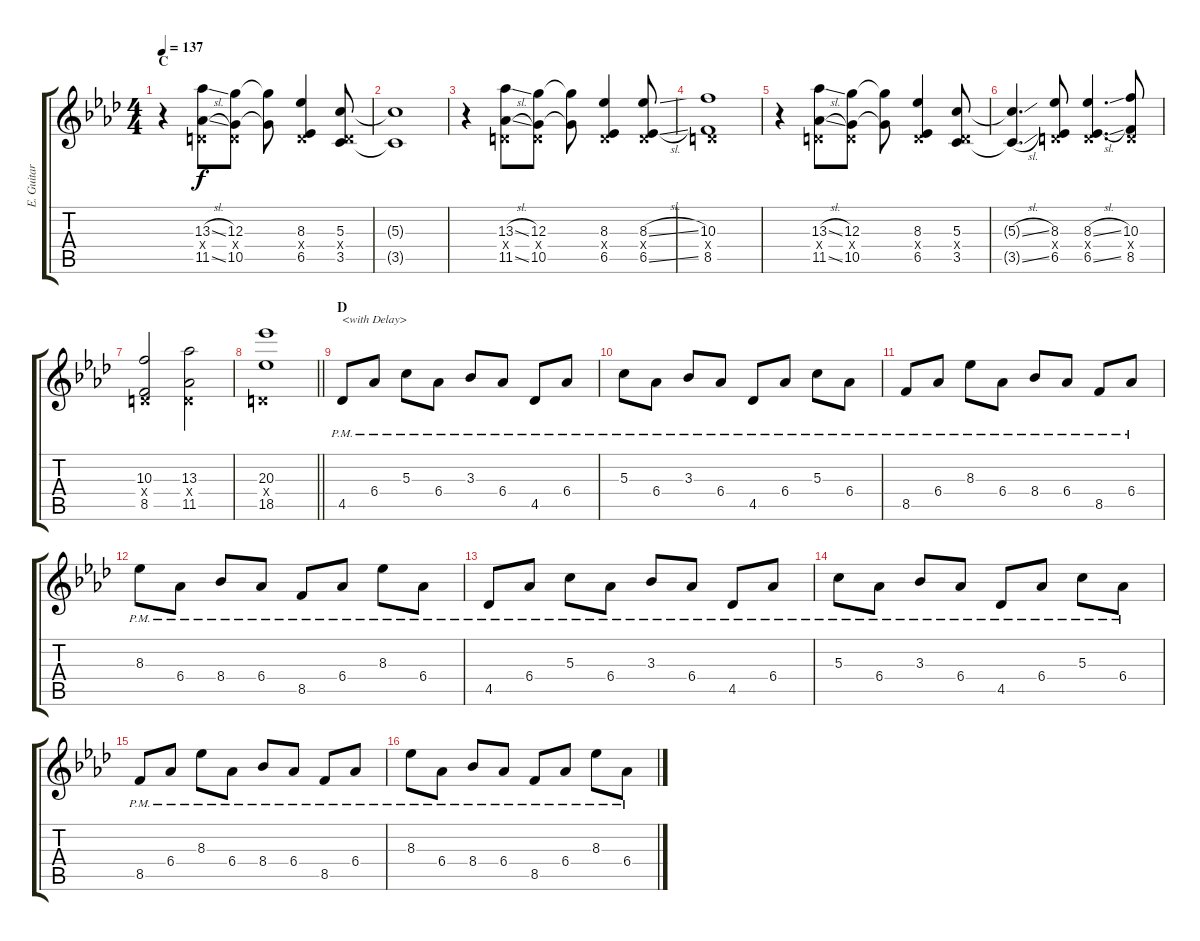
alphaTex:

\track ("E. Guitar I" "E. Guitar ") {instrument overdrivenguitar}
\staff {score tabs}
\tuning (E4 B3 G3 D3 A2 E2) {hide}
\ts (4 4)
\section ("" "C")
\tempo 137
\clef g2
\ks ab
r.4{dy f} (13.3{sl} 0.4{x} 11.5{sl}).8 (12.3 0.4{x} 10.5).8 (12.3{t} 10.5{t}).8 (8.3 0.4{x} 6.5).4 (5.3 0.4{x} 3.5).8 |
(5.3{t} 3.5{t}).1 |
r.4 (13.3{sl} 0.4{x} 11.5{sl}).8 (12.3 0.4{x} 10.5).8 (12.3{t} 10.5{t}).8 (8.3 0.4{x} 6.5).4 (8.3{sl} 0.4{x} 6.5{sl}).8 |
(10.3 0.4{x} 8.5).1 |
r.4 (13.3{sl} 0.4{x} 11.5{sl}).8 (12.3 0.4{x} 10.5).8 (12.3{t} 10.5{t}).8 (8.3 0.4{x} 6.5).4 (5.3 0.4{x} 3.5).8 |
(5.3{sl t} 3.5{sl t}).4{d} (8.3 0.4{x} 6.5).8 (8.3{sl} 0.4{x} 6.5{sl}).4{d} (10.3 0.4{x} 8.5).8 |
(10.3 0.4{x} 8.5).2 (13.3 0.4{x} 11.5).2 |
\barLineRight lightlight
(20.3 0.4{x} 18.5).1 |
\section ("" "D")
4.5{pm}.8{txt "<with Delay>"} 6.4{pm}.8 5.3{pm}.8 6.4{pm}.8 3.3{pm}.8 6.4{pm}.8 4.5{pm}.8 6.4{pm}.8 |
5.3{pm}.8 6.4{pm}.8 3.3{pm}.8 6.4{pm}.8 4.5{pm}.8 6.4{pm}.8 5.3{pm}.8 6.4{pm}.8 |
8.5{pm}.8 6.4{pm}.8 8.3{pm}.8 6.4{pm}.8 8.4{pm}.8 6.4{pm}.8 8.5{pm}.8 6.4{pm}.8 |
8.3{pm}.8 6.4{pm}.8 8.4{pm}.8 6.4{pm}.8 8.5{pm}.8 6.4{pm}.8 8.3{pm}.8 6.4{pm}.8 |
4.5{pm}.8 6.4{pm}.8 5.3{pm}.8 6.4{pm}.8 3.3{pm}.8 6.4{pm}.8 4.5{pm}.8 6.4{pm}.8 |
5.3{pm}.8 6.4{pm}.8 3.3{pm}.8 6.4{pm}.8 4.5{pm}.8 6.4{pm}.8 5.3{pm}.8 6.4{pm}.8 |
8.5{pm}.8 6.4{pm}.8 8.3{pm}.8 6.4{pm}.8 8.4{pm}.8 6.4{pm}.8 8.5{pm}.8 6.4{pm}.8 |
8.3{pm}.8 6.4{pm}.8 8.4{pm}.8 6.4{pm}.8 8.5{pm}.8 6.4{pm}.8 8.3{pm}.8 6.4{pm}.8
